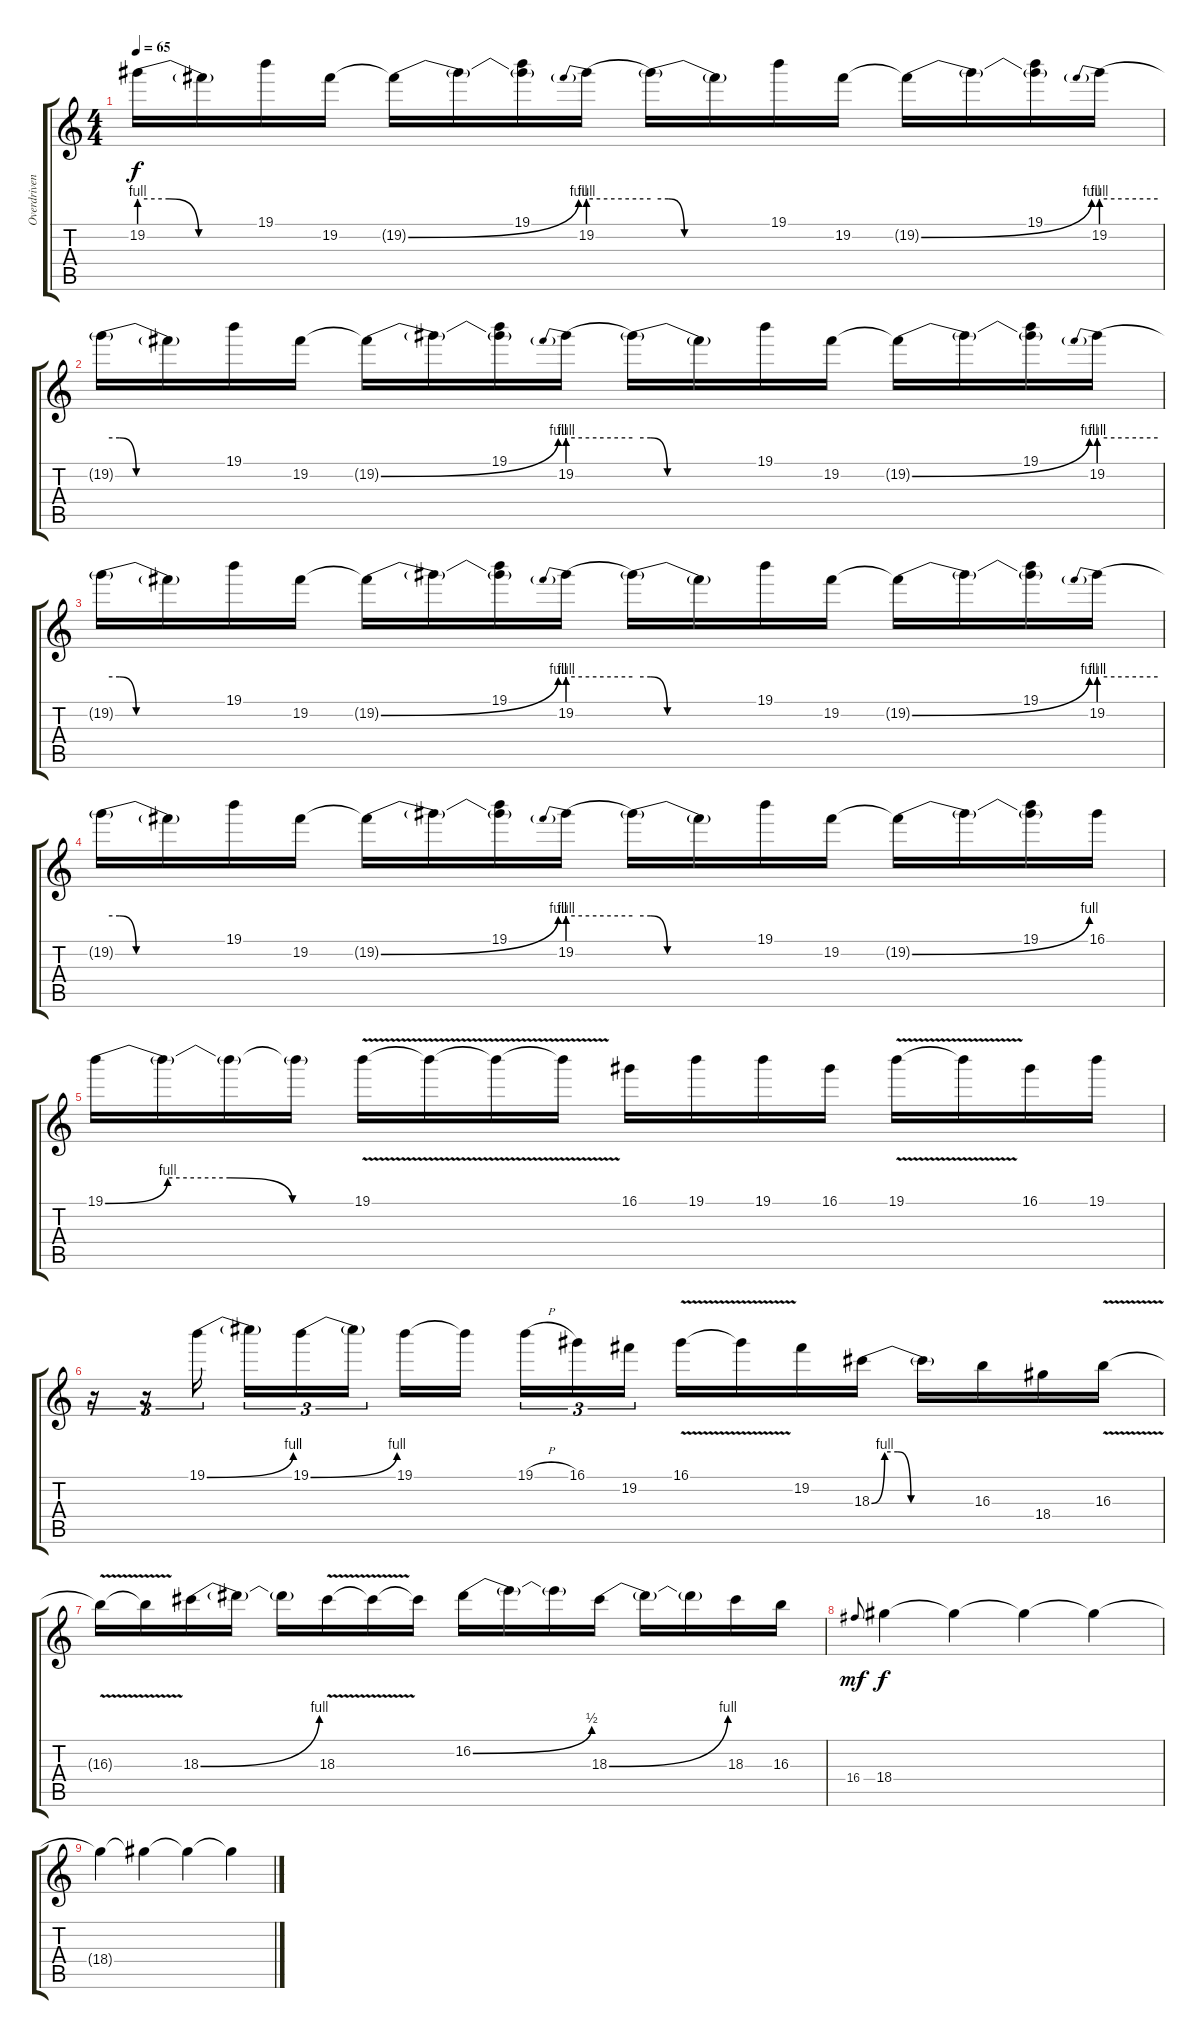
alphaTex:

\track ("Overdriven Guitar" "Overdriven") {instrument overdrivenguitar}
\staff {score tabs}
\tuning (E4 B3 G3 D3 A2 E2) {hide}
\ts (4 4)
\tempo 65
\clef g2
\ks c
19.2{be (custom 0 4 15 4 30 0 60 0) t}.16{dy f} 19.2{t}.16 19.1.16 19.2.16 19.2{be (bend 0 0 60 4) t}.16 19.2{t}.16 (19.1 19.2{t}).16 19.2{be (prebend 0 4 60 4)}.16 19.2{be (custom 0 4 15 4 30 0 60 0) t}.16 19.2{be (hold 0 0 60 0) t}.16 19.1.16 19.2.16 19.2{be (bend 0 0 60 4) t}.16 19.2{t}.16 (19.1 19.2{t}).16 19.2{be (prebend 0 4 60 4)}.16 |
19.2{be (custom 0 4 15 4 30 0 60 0) t}.16 19.2{be (hold 0 0 60 0) t}.16 19.1.16 19.2.16 19.2{be (bend 0 0 60 4) t}.16 19.2{t}.16 (19.1 19.2{t}).16 19.2{be (prebend 0 4 60 4)}.16 19.2{be (custom 0 4 15 4 30 0 60 0) t}.16 19.2{be (hold 0 0 60 0) t}.16 19.1.16 19.2.16 19.2{be (bend 0 0 60 4) t}.16 19.2{t}.16 (19.1 19.2{t}).16 19.2{be (prebend 0 4 60 4)}.16 |
19.2{be (custom 0 4 15 4 30 0 60 0) t}.16 19.2{be (hold 0 0 60 0) t}.16 19.1.16 19.2.16 19.2{be (bend 0 0 60 4) t}.16 19.2{t}.16 (19.1 19.2{t}).16 19.2{be (prebend 0 4 60 4)}.16 19.2{be (custom 0 4 15 4 30 0 60 0) t}.16 19.2{be (hold 0 0 60 0) t}.16 19.1.16 19.2.16 19.2{be (bend 0 0 60 4) t}.16 19.2{t}.16 (19.1 19.2{t}).16 19.2{be (prebend 0 4 60 4)}.16 |
19.2{be (custom 0 4 15 4 30 0 60 0) t}.16 19.2{be (hold 0 0 60 0) t}.16 19.1.16 19.2.16 19.2{be (bend 0 0 60 4) t}.16 19.2{t}.16 (19.1 19.2{t}).16 19.2{be (prebend 0 4 60 4)}.16 19.2{be (custom 0 4 15 4 30 0 60 0) t}.16 19.2{be (hold 0 0 60 0) t}.16 19.1.16 19.2.16 19.2{be (bend 0 0 60 4) t}.16 19.2{t}.16 (19.1 19.2{t}).16 16.1.16 |
19.1{be (custom 0 0 15 4 30 4 45 0 60 0)}.16 19.1{t}.16 19.1{t}.16 19.1{t}.16 19.1{v}.16 19.1{v t}.16 19.1{v t}.16 19.1{v t}.16 16.1.16 19.1.16 19.1.16 16.1.16 19.1{v}.16 19.1{v t}.16 16.1.16 19.1.16 |
r.16{tu (3 2)} r.16{tu (3 2)} 19.1{be (bend 0 0 60 4)}.16{tu (3 2)} 19.1{t}.16{tu (3 2)} 19.1{be (bend 0 0 60 4)}.16{tu (3 2)} 19.1{t}.16{tu (3 2)} 19.1.16 19.1{t}.16 19.1{h}.16{tu (3 2)} 16.1.16{tu (3 2)} 19.2.16{tu (3 2)} 16.1{v}.16 16.1{v t}.16 19.2.16 18.3{be (custom 0 0 15 4 30 4 45 0 60 0)}.16 18.3{be (hold 0 0 60 0) t}.16 16.3.16 18.4.16 16.3{v}.16 |
16.3{v t}.16 16.3{v t}.16 18.3{be (bend 0 0 60 4)}.16 18.3{t}.16 18.3{t}.16 18.3{v}.16 18.3{t}.16 18.3{t}.16 16.2{be (bend 0 0 60 2)}.16 16.2{t}.16 16.2{t}.16 18.3{be (bend 0 0 60 4)}.16 18.3{t}.16 18.3{t}.16 18.3.16 16.3.16 |
16.4.8{gr onbeat dy mf} 18.4.4{dy f} 18.4{t}.4 18.4{t}.4 18.4{t}.4 |
18.4{t}.4 18.4{t}.4 18.4{t}.4 18.4{t}.4
